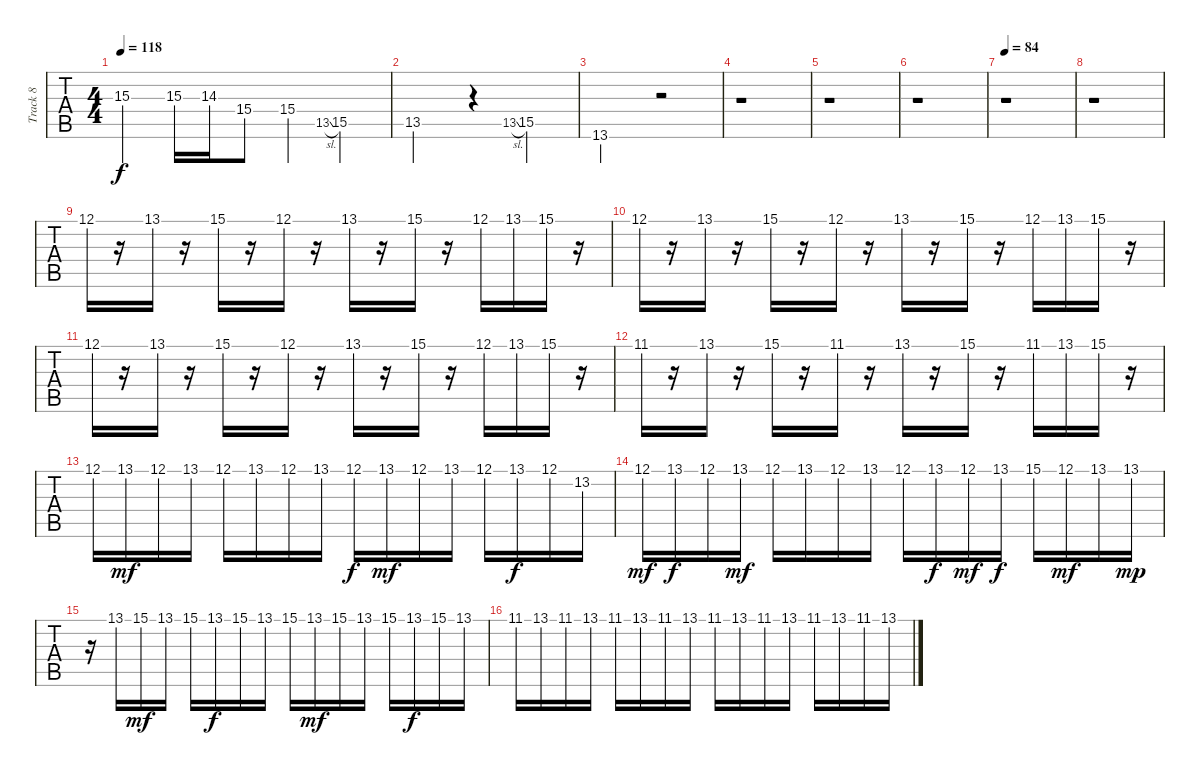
\track ("Track 8" "Track 8") {instrument flute}
\staff {tabs}
\tuning (E4 B3 G3 D3 A2 E2) {hide}
\ts (4 4)
\tempo 118
\clef g2
\ks c
15.3.4{dy f} 15.3.16 14.3.16 15.4.8 15.4.4 13.5{sl}.8{gr} 15.5.4 |
13.5.2 r.4 13.5{sl}.8{gr} 15.5.4 |
13.6.2 r.2 |
r.1 |
r.1 |
r.1 |
\tempo 84
r.1 |
r.1 |
12.1.16 r.16 13.1.16 r.16 15.1.16 r.16 12.1.16 r.16 13.1.16 r.16 15.1.16 r.16 12.1.16 13.1.16 15.1.16 r.16 |
12.1.16 r.16 13.1.16 r.16 15.1.16 r.16 12.1.16 r.16 13.1.16 r.16 15.1.16 r.16 12.1.16 13.1.16 15.1.16 r.16 |
12.1.16 r.16 13.1.16 r.16 15.1.16 r.16 12.1.16 r.16 13.1.16 r.16 15.1.16 r.16 12.1.16 13.1.16 15.1.16 r.16 |
11.1.16 r.16 13.1.16 r.16 15.1.16 r.16 11.1.16 r.16 13.1.16 r.16 15.1.16 r.16 11.1.16 13.1.16 15.1.16 r.16 |
12.1.16 13.1.16{dy mf} 12.1.16 13.1.16 12.1.16 13.1.16 12.1.16 13.1.16 12.1.16{dy f} 13.1.16{dy mf} 12.1.16 13.1.16 12.1.16 13.1.16{dy f} 12.1.16 13.2.16 |
12.1.16{dy mf} 13.1.16{dy f} 12.1.16 13.1.16{dy mf} 12.1.16 13.1.16 12.1.16 13.1.16 12.1.16 13.1.16{dy f} 12.1.16{dy mf} 13.1.16{dy f} 15.1.16 12.1.16{dy mf} 13.1.16 13.1.16{dy mp} |
r.16 13.1.16 15.1.16{dy mf} 13.1.16 15.1.16 13.1.16{dy f} 15.1.16 13.1.16 15.1.16 13.1.16{dy mf} 15.1.16 13.1.16 15.1.16 13.1.16{dy f} 15.1.16 13.1.16 |
11.1.16 13.1.16 11.1.16 13.1.16 11.1.16 13.1.16 11.1.16 13.1.16 11.1.16 13.1.16 11.1.16 13.1.16 11.1.16 13.1.16 11.1.16 13.1.16
